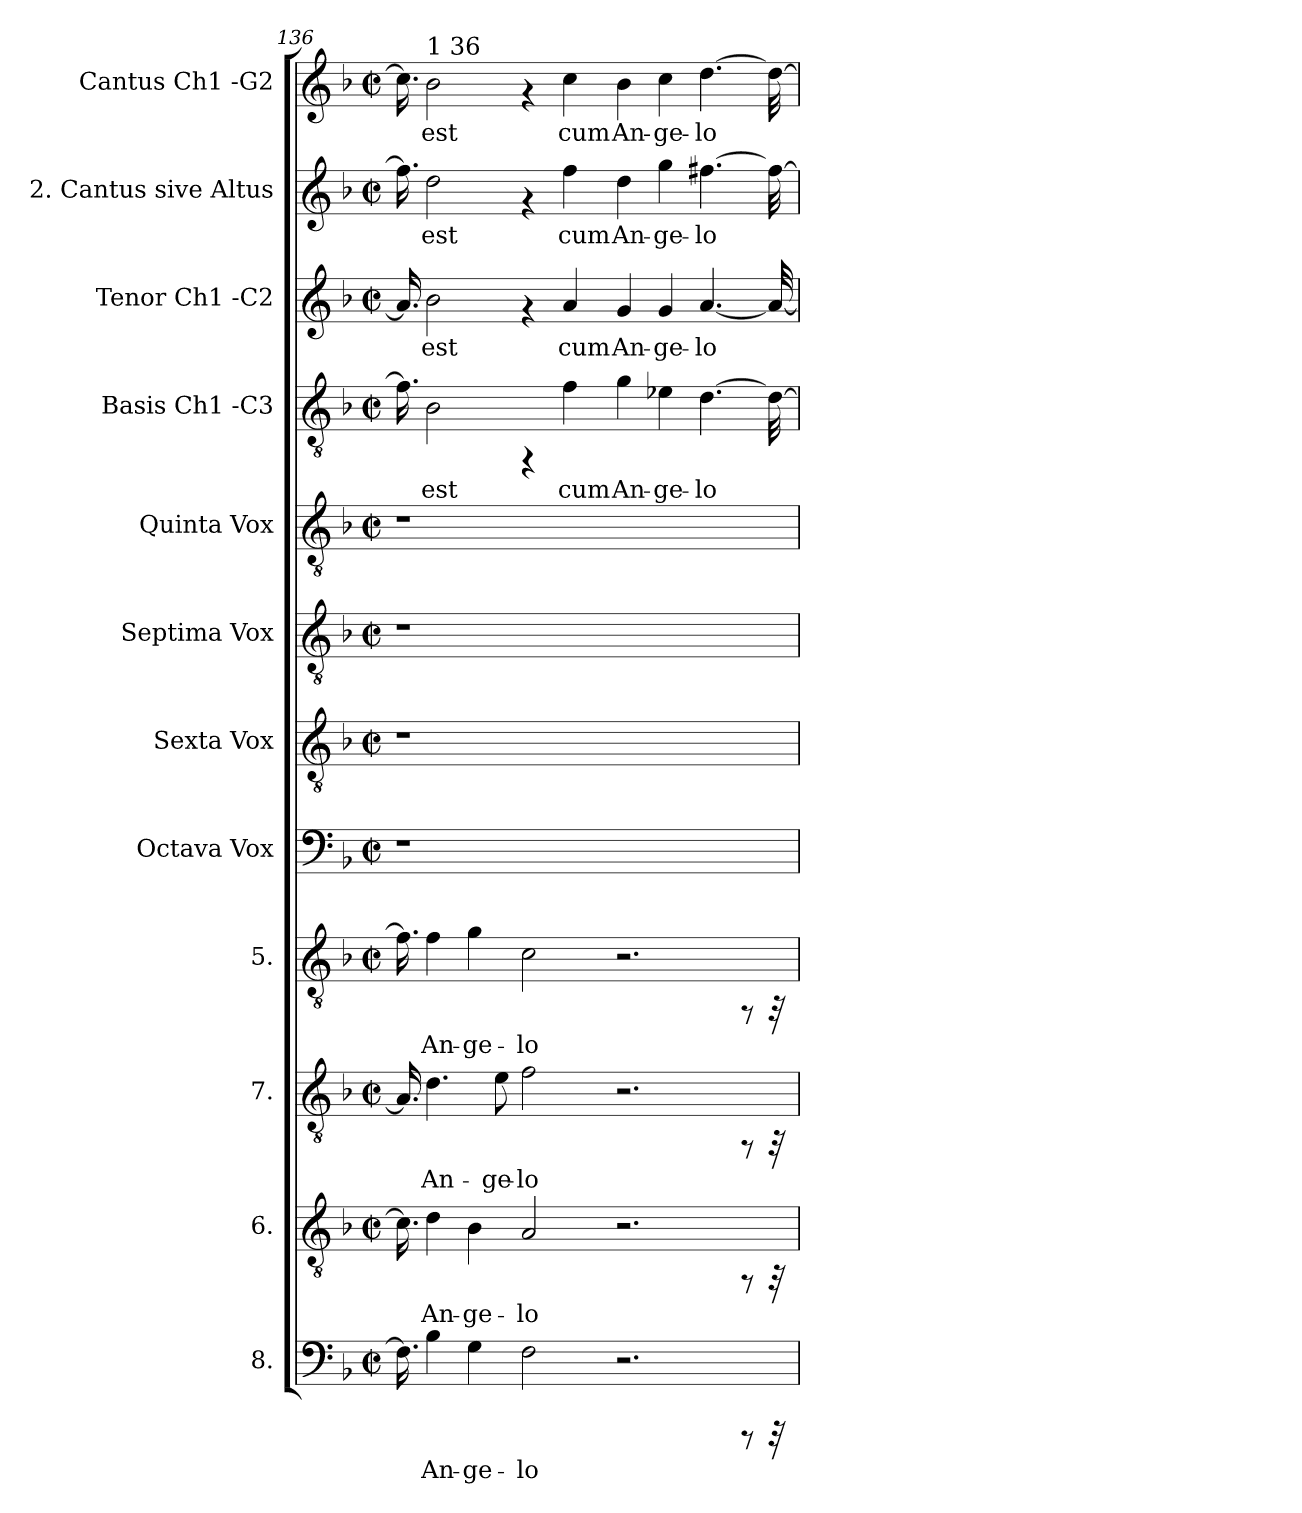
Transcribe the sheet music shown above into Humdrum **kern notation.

**kern	**text	**kern	**text	**kern	**text	**kern	**text	**kern	**kern	**kern	**kern	**kern	**text	**kern	**text	**kern	**text	**kern	**text
*part12	*part12	*part11	*part11	*part10	*part10	*part9	*part9	*part8	*part7	*part6	*part5	*part4	*part4	*part3	*part3	*part2	*part2	*part1	*part1
*staff12	*staff12	*staff11	*staff11	*staff10	*staff10	*staff9	*staff9	*staff8	*staff7	*staff6	*staff5	*staff4	*staff4	*staff3	*staff3	*staff2	*staff2	*staff1	*staff1
*I"8.	*	*I"6.	*	*I"7.	*	*I"5.	*	*I"Octava  Vox	*I"Sexta  Vox	*I"Septima  Vox	*I"Quinta  Vox	*I"Basis  Ch1 -C3	*	*I"Tenor  Ch1 -C2	*	*I"2. Cantus sive  Altus	*	*I"Cantus  Ch1 -G2	*
*	*	*	*	*	*	*	*	*	*	*	*	*I'B	*	*I'T	*	*I'A	*	*I'C	*
!!LO:PB:g=z
*clefF4	*	*clefGv2	*	*clefGv2	*	*clefGv2	*	*clefF4	*clefGv2	*clefGv2	*clefGv2	*clefGv2	*	*clefG2	*	*clefG2	*	*clefG2	*
*k[b-]	*	*k[b-]	*	*k[b-]	*	*k[b-]	*	*k[b-]	*k[b-]	*k[b-]	*k[b-]	*k[b-]	*	*k[b-]	*	*k[b-]	*	*k[b-]	*
*F:	*	*F:	*	*F:	*	*F:	*	*F:	*F:	*F:	*F:	*F:	*	*F:	*	*F:	*	*F:	*
*M2/2	*	*M2/2	*	*M2/2	*	*M2/2	*	*M2/2	*M2/2	*M2/2	*M2/2	*M2/2	*	*M2/2	*	*M2/2	*	*M2/2	*
*met(c|)	*	*met(c|)	*	*met(c|)	*	*met(c|)	*	*met(c|)	*met(c|)	*met(c|)	*met(c|)	*met(c|)	*	*met(c|)	*	*met(c|)	*	*met(c|)	*
=136	=136	=136	=136	=136	=136	=136	=136	=136	=136	=136	=136	=136	=136	=136	=136	=136	=136	=136	=136
16.F\]	.	16.c\]	.	16.A/]	.	16.f\]	.	1r	1r	1r	1r	16.f\]	.	16.a/]	.	16.ff\]	.	16.cc\]	.
!	!	!	!	!	!	!	!	!	!	!	!	!	!	!	!	!	!	!LO:TX:a:t=1 36	!
!	!LO:LY:b:cj	!	!LO:LY:b:cj	!	!LO:LY:b:cj	!	!LO:LY:b:cj	!	!	!	!	!	!LO:LY:b:cj	!	!LO:LY:b:cj	!	!LO:LY:b:cj	!	!LO:LY:b:cj
4B-\	An-	4d\	An-	4.d\	An-	4f\	An-	.	.	.	.	2B-\	est	2b-\	est	2dd\	est	2b-\	est
!	!LO:LY:b:cj	!	!LO:LY:b:cj	!	!	!	!LO:LY:b:cj	!	!	!	!	!	!	!	!	!	!	!	!
4G\	-ge-	4B-\	-ge-	.	.	4g\	-ge-	.	.	.	.	.	.	.	.	.	.	.	.
!	!	!	!	!	!LO:LY:b:cj	!	!	!	!	!	!	!	!	!	!	!	!	!	!
.	.	.	.	8e\	-ge-	.	.	.	.	.	.	.	.	.	.	.	.	.	.
!	!LO:LY:b:cj	!	!LO:LY:b:cj	!	!LO:LY:b:cj	!	!LO:LY:b:cj	!	!	!	!	!	!	!	!	!	!	!	!
2F\	-lo	2A/	-lo	2f\	-lo	2c\	-lo	.	.	.	.	4rFF	.	4rf	.	4rf	.	4rf	.
!	!	!	!	!	!	!	!	!	!	!	!	!	!LO:LY:b:cj	!	!LO:LY:b:cj	!	!LO:LY:b:cj	!	!LO:LY:b:cj
.	.	.	.	.	.	.	.	.	.	.	.	4f\	cum	4a/	cum	4ff\	cum	4cc\	cum
.	.	.	.	.	.	.	.	1ryy	1ryy	1ryy	1ryy	.	.	.	.	.	.	.	.
!	!	!	!	!	!	!	!	!	!	!	!	!	!LO:LY:b:cj	!	!LO:LY:b:cj	!	!LO:LY:b:cj	!	!LO:LY:b:cj
2.r	.	2.r	.	2.r	.	2.r	.	.	.	.	.	4g\	An-	4g/	An-	4dd\	An-	4b-\	An-
!	!	!	!	!	!	!	!	!	!	!	!	!	!LO:LY:b:cj	!	!LO:LY:b:cj	!	!LO:LY:b:cj	!	!LO:LY:b:cj
.	.	.	.	.	.	.	.	.	.	.	.	4e-X\	-ge-	4g/	-ge-	4gg\	-ge-	4cc\	-ge-
!	!	!	!	!	!	!	!	!	!	!	!	!	!LO:LY:b:cj	!	!LO:LY:b:cj	!	!LO:LY:b:cj	!	!LO:LY:b:cj
.	.	.	.	.	.	.	.	.	.	.	.	[>4.d\	-lo	[<4.a/	-lo	[>4.ff#X\	-lo	[>4.dd\	-lo
8rCCC	.	8rFF	.	8rFF	.	8rFF	.	.	.	.	.	.	.	.	.	.	.	.	.
32rCCC	.	32rFF	.	32rFF	.	32rFF	.	.	.	.	.	32d\_>	.	32a/_<	.	32ff#\_>	.	32dd\_>	.
=	=	=	=	=	=	=	=	=	=	=	=	=	=	=	=	=	=	=	=
*-	*-	*-	*-	*-	*-	*-	*-	*-	*-	*-	*-	*-	*-	*-	*-	*-	*-	*-	*-
